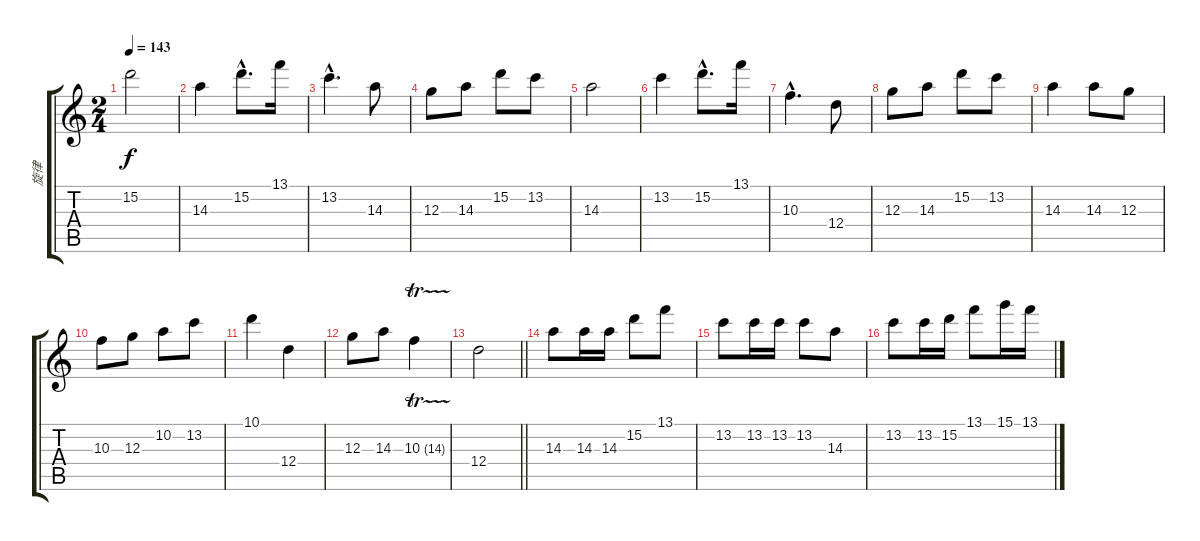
\track ("旋律" "旋律") {instrument distortionguitar}
\staff {score tabs}
\tuning (E4 B3 G3 D3 A2 E2) {hide}
\ts (2 4)
\tempo 143
\clef g2
\ks c
15.2.2{dy f} |
14.3.4 15.2{hac}.8{d} 13.1.16 |
13.2{hac}.4{d} 14.3.8 |
12.3.8 14.3.8 15.2.8 13.2.8 |
14.3.2 |
13.2.4 15.2{hac}.8{d} 13.1.16 |
10.3{hac}.4{d} 12.4.8 |
12.3.8 14.3.8 15.2.8 13.2.8 |
14.3.4 14.3.8 12.3.8 |
10.3.8 12.3.8 10.2.8 13.2.8 |
10.1.4 12.4.4 |
12.3.8 14.3.8 10.3{tr (14 64)}.4 |
\barLineRight lightlight
12.4.2 |
14.3.8 14.3.16 14.3.16 15.2.8 13.1.8 |
13.2.8 13.2.16 13.2.16 13.2.8 14.3.8 |
13.2.8 13.2.16 15.2.16 13.1.8 15.1.16 13.1.16
